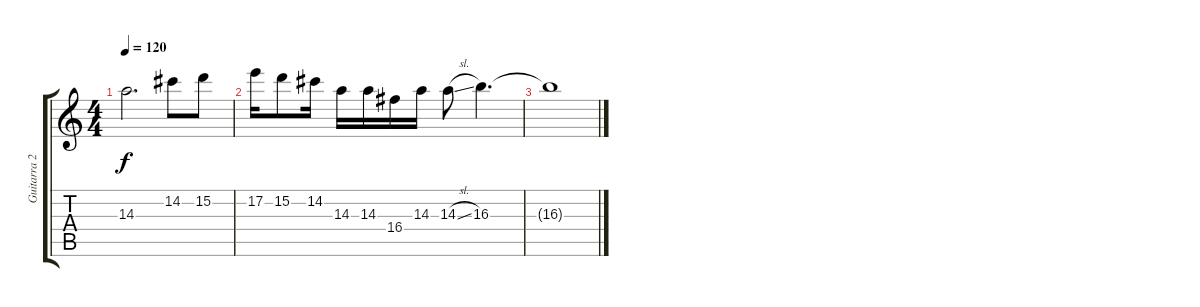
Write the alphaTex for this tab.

\track ("Guitarra 2" "Guitarra 2") {instrument acousticguitarsteel}
\staff {score tabs}
\tuning (E4 B3 G3 D3 A2 E2) {hide}
\ts (4 4)
\tempo 120
\clef g2
\ks c
14.3{t}.2{d dy f} 14.2.8 15.2.8 |
17.2.16 15.2.8 14.2.16 14.3.16 14.3.16 16.4.16 14.3.16 14.3{sl}.8 16.3.4{d} |
16.3{t}.1
